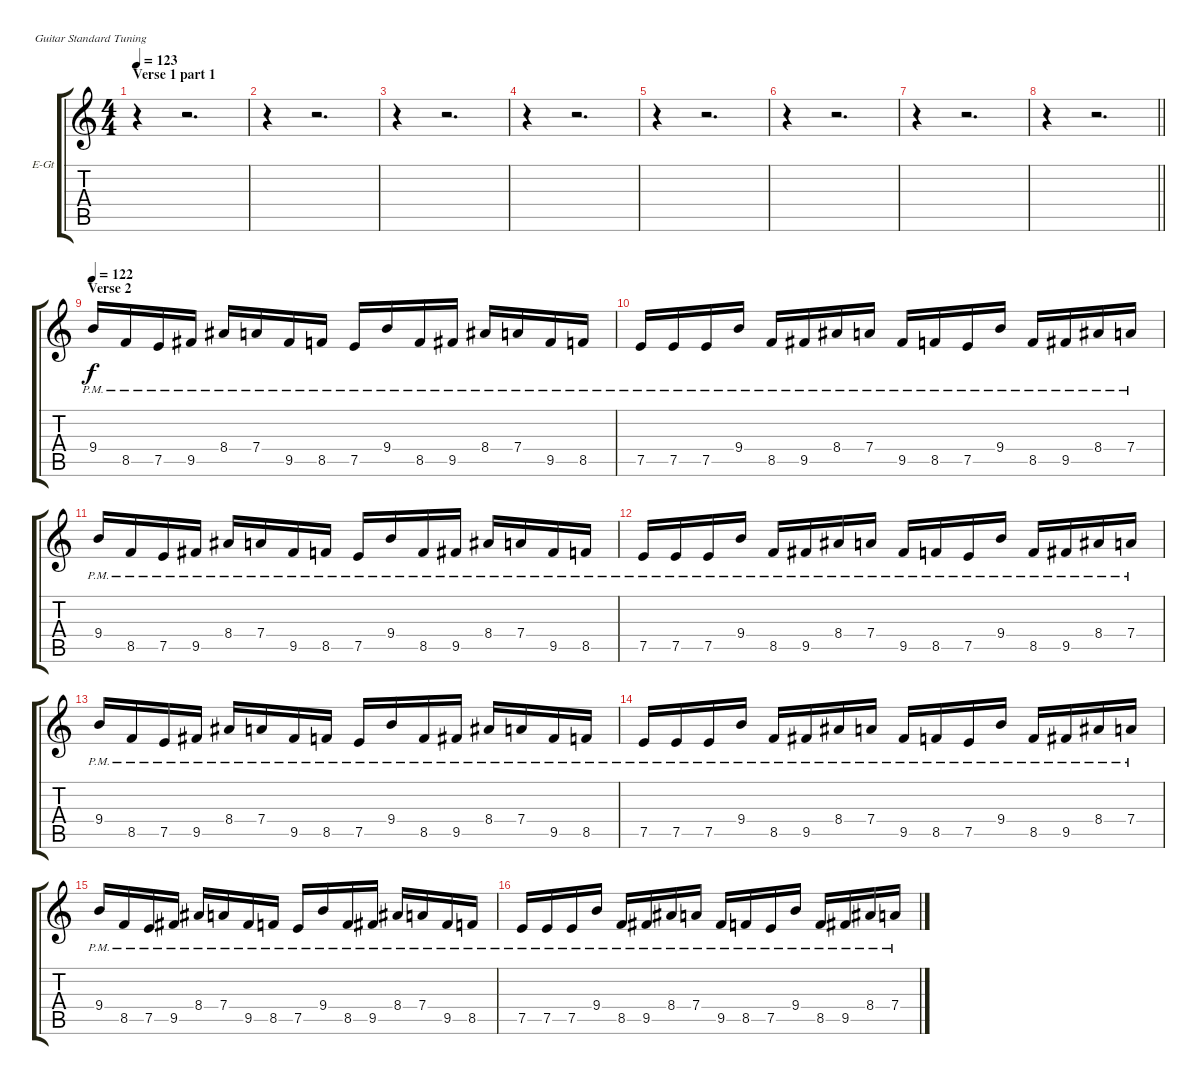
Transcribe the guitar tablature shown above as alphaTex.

\bracketExtendMode groupsimilarinstruments
\firstSystemTrackNameOrientation horizontal
\otherSystemsTrackNameOrientation horizontal
\track ("Jason Gobel" "E-Gt") {instrument electricguitarclean}
\staff {score tabs}
\tuning (E4 B3 G3 D3 A2 E2)
\ts (4 4)
\section ("" "Verse 1 part 1")
\tempo 123
\clef g2
\ks c
r.4{dy f instrument electricguitarclean} r.2{d} |
r.4 r.2{d} |
r.4 r.2{d} |
r.4 r.2{d} |
r.4 r.2{d} |
r.4 r.2{d} |
r.4 r.2{d} |
\barLineRight lightlight
r.4 r.2{d} |
\section ("" "Verse 2")
\tempo 122
9.4{pm}.16 8.5{pm}.16 7.5{pm}.16 9.5{pm}.16 8.4{pm}.16 7.4{pm}.16 9.5{pm}.16 8.5{pm}.16 7.5{pm}.16 9.4{pm}.16 8.5{pm}.16 9.5{pm}.16 8.4{pm}.16 7.4{pm}.16 9.5{pm}.16 8.5{pm}.16 |
7.5{pm}.16 7.5{pm}.16 7.5{pm}.16 9.4{pm}.16 8.5{pm}.16 9.5{pm}.16 8.4{pm}.16 7.4{pm}.16 9.5{pm}.16 8.5{pm}.16 7.5{pm}.16 9.4{pm}.16 8.5{pm}.16 9.5{pm}.16 8.4{pm}.16 7.4{pm}.16 |
9.4{pm}.16 8.5{pm}.16 7.5{pm}.16 9.5{pm}.16 8.4{pm}.16 7.4{pm}.16 9.5{pm}.16 8.5{pm}.16 7.5{pm}.16 9.4{pm}.16 8.5{pm}.16 9.5{pm}.16 8.4{pm}.16 7.4{pm}.16 9.5{pm}.16 8.5{pm}.16 |
7.5{pm}.16 7.5{pm}.16 7.5{pm}.16 9.4{pm}.16 8.5{pm}.16 9.5{pm}.16 8.4{pm}.16 7.4{pm}.16 9.5{pm}.16 8.5{pm}.16 7.5{pm}.16 9.4{pm}.16 8.5{pm}.16 9.5{pm}.16 8.4{pm}.16 7.4{pm}.16 |
9.4{pm}.16 8.5{pm}.16 7.5{pm}.16 9.5{pm}.16 8.4{pm}.16 7.4{pm}.16 9.5{pm}.16 8.5{pm}.16 7.5{pm}.16 9.4{pm}.16 8.5{pm}.16 9.5{pm}.16 8.4{pm}.16 7.4{pm}.16 9.5{pm}.16 8.5{pm}.16 |
7.5{pm}.16 7.5{pm}.16 7.5{pm}.16 9.4{pm}.16 8.5{pm}.16 9.5{pm}.16 8.4{pm}.16 7.4{pm}.16 9.5{pm}.16 8.5{pm}.16 7.5{pm}.16 9.4{pm}.16 8.5{pm}.16 9.5{pm}.16 8.4{pm}.16 7.4{pm}.16 |
9.4{pm}.16 8.5{pm}.16 7.5{pm}.16 9.5{pm}.16 8.4{pm}.16 7.4{pm}.16 9.5{pm}.16 8.5{pm}.16 7.5{pm}.16 9.4{pm}.16 8.5{pm}.16 9.5{pm}.16 8.4{pm}.16 7.4{pm}.16 9.5{pm}.16 8.5{pm}.16 |
7.5{pm}.16 7.5{pm}.16 7.5{pm}.16 9.4{pm}.16 8.5{pm}.16 9.5{pm}.16 8.4{pm}.16 7.4{pm}.16 9.5{pm}.16 8.5{pm}.16 7.5{pm}.16 9.4{pm}.16 8.5{pm}.16 9.5{pm}.16 8.4{pm}.16 7.4{pm}.16
